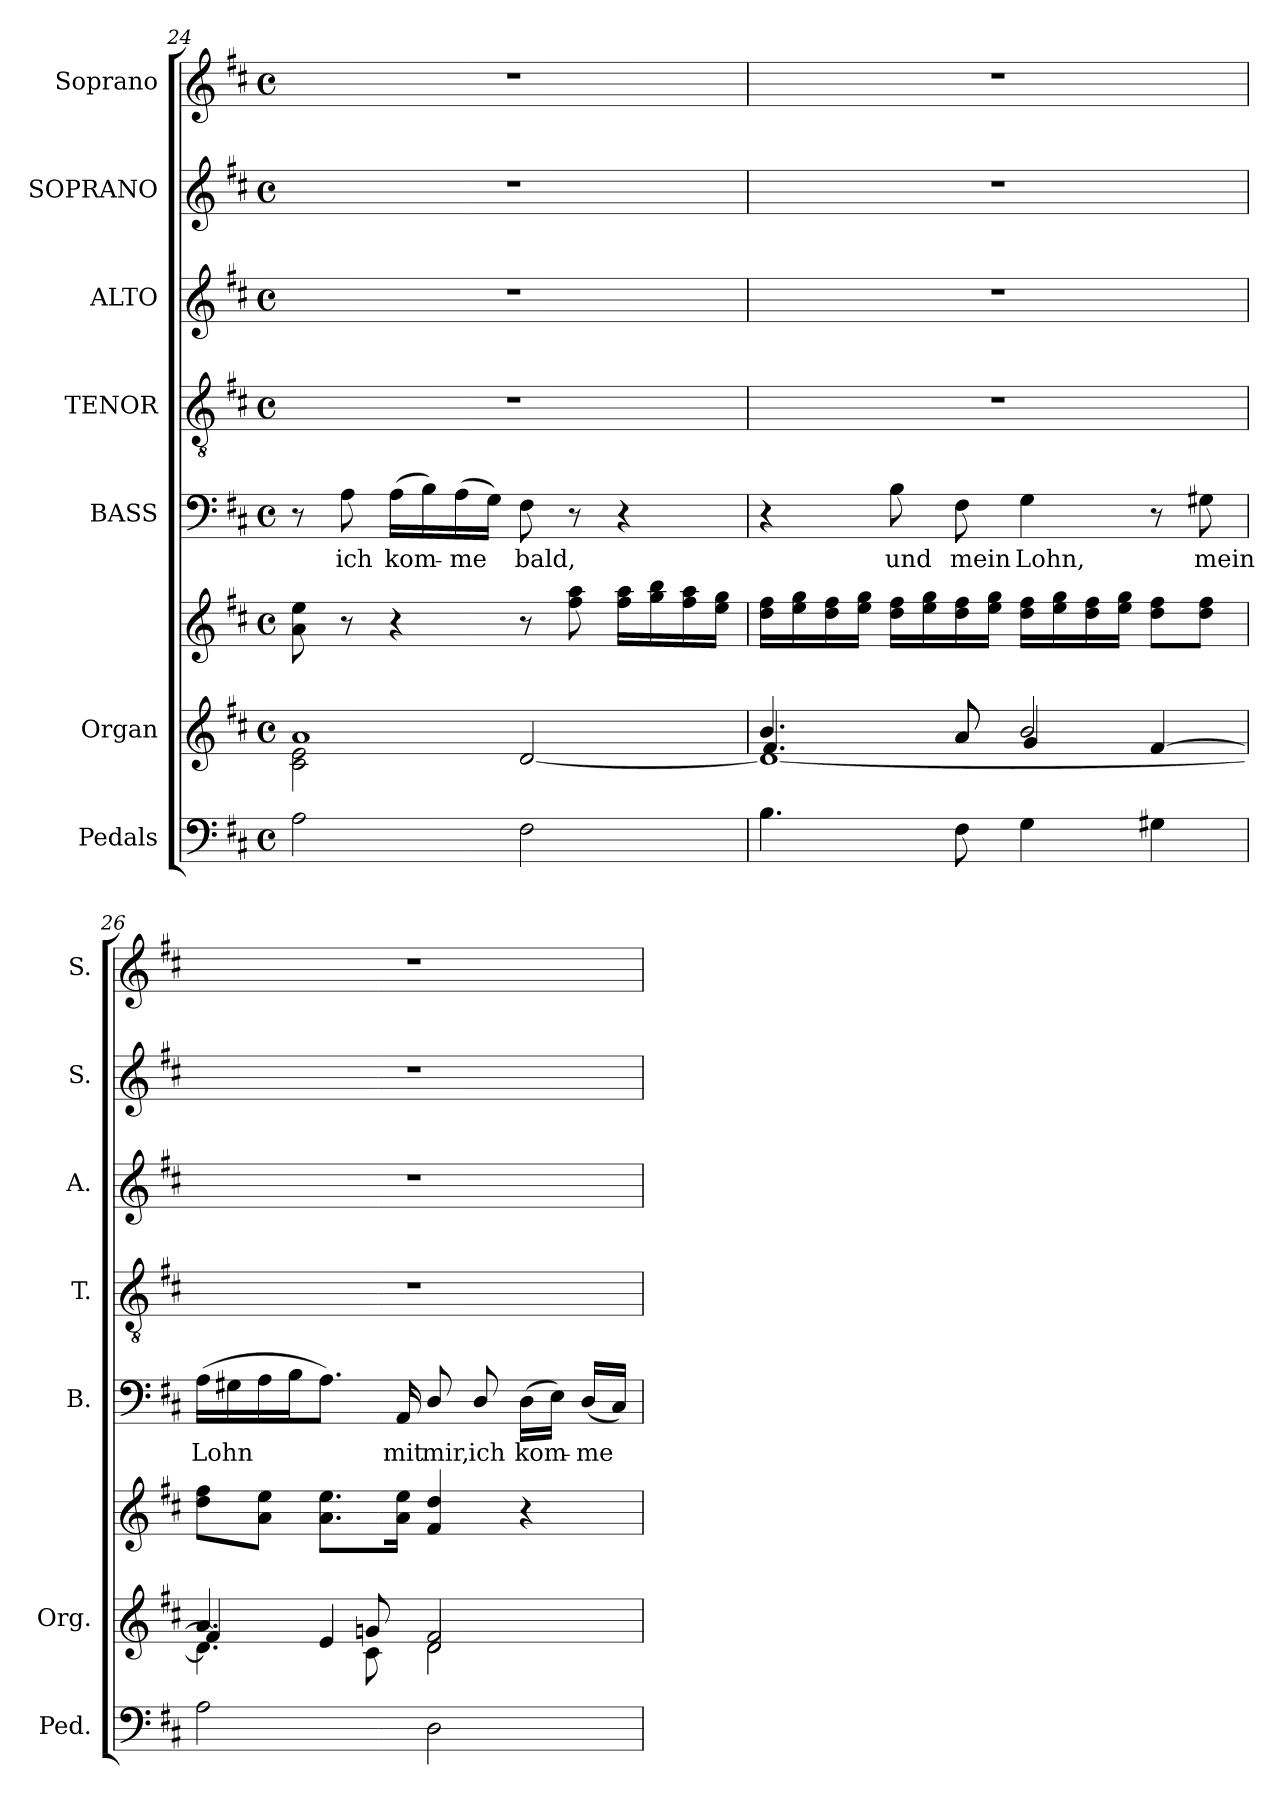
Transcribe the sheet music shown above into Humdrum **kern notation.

**kern	**kern	**kern	**kern	**text	**kern	**kern	**kern	**kern
*part7	*part6	*part6	*part5	*part5	*part4	*part3	*part2	*part1
*staff8	*staff7	*staff6	*staff5	*staff5	*staff4	*staff3	*staff2	*staff1
*I"Pedals	*I"Organ	*	*I"BASS	*	*I"TENOR	*I"ALTO	*I"SOPRANO	*I"Soprano
*I'Ped.	*I'Org.	*	*I'B.	*	*I'T.	*I'A.	*I'S.	*I'S.
*clefF4	*clefG2	*clefG2	*clefF4	*	*clefGv2	*clefG2	*clefG2	*clefG2
*	*	*	*	*	*ITrd7c12	*	*	*
*k[f#c#]	*k[f#c#]	*k[f#c#]	*k[f#c#]	*	*k[f#c#]	*k[f#c#]	*k[f#c#]	*k[f#c#]
*D:	*D:	*D:	*D:	*	*D:	*D:	*D:	*D:
*M4/4	*M4/4	*M4/4	*M4/4	*	*M4/4	*M4/4	*M4/4	*M4/4
*met(c)	*met(c)	*met(c)	*met(c)	*	*met(c)	*met(c)	*met(c)	*met(c)
=24	=24	=24	=24	=24	=24	=24	=24	=24
*	*^	*	*	*	*	*	*	*
2Ai\	1ai	2c#i\ 2ei	8ai\ 8eei	8r	.	1r	1r	1r	1r
!	!	!	!	!	!LO:LY:b:color=#000000	!	!	!	!
.	.	.	8r	8Ai\	ich	.	.	.	.
!	!	!	!	!	!LO:LY:b:color=#000000	!	!	!	!
.	.	.	4r	(16Ai\LL	kom-	.	.	.	.
.	.	.	.	16Bi\)	.	.	.	.	.
!	!	!	!	!	!LO:LY:b:color=#000000	!	!	!	!
.	.	.	.	(16Ai\	-me	.	.	.	.
.	.	.	.	16Gi\JJ)	.	.	.	.	.
!	!	!	!	!	!LO:LY:b:color=#000000	!	!	!	!
2F#i\	.	[2di/	8r	8F#i\	bald,	.	.	.	.
.	.	.	8ff#i\ 8aai	8r	.	.	.	.	.
.	.	.	16ff#i\ 16aaiLL	4r	.	.	.	.	.
.	.	.	16ggi\ 16bbi	.	.	.	.	.	.
.	.	.	16ff#i\ 16aai	.	.	.	.	.	.
.	.	.	16eei\ 16ggiJJ	.	.	.	.	.	.
!!LO:LB:g=z
=25	=25	=25	=25	=25	=25	=25	=25	=25	=25
*	*	*^	*	*	*	*	*	*	*
4.Bi\	4.bi/	1di_	4.f#i/	16ddi\ 16ff#iLL	4r	.	1r	1r	1r	1r
.	.	.	.	16eei\ 16ggi	.	.	.	.	.	.
.	.	.	.	16ddi\ 16ff#i	.	.	.	.	.	.
.	.	.	.	16eei\ 16ggiJJ	.	.	.	.	.	.
!	!	!	!	!	!	!LO:LY:b:color=#000000	!	!	!	!
.	.	.	.	16ddi\ 16ff#iLL	8Bi\	und	.	.	.	.
.	.	.	.	16eei\ 16ggi	.	.	.	.	.	.
!	!	!	!	!	!	!LO:LY:b:color=#000000	!	!	!	!
8F#i\	8ai/	.	8ai/	16ddi\ 16ff#i	8F#i\	mein	.	.	.	.
.	.	.	.	16eei\ 16ggiJJ	.	.	.	.	.	.
!	!	!	!	!	!	!LO:LY:b:color=#000000	!	!	!	!
4Gi\	2bi/	.	4gi/	16ddi\ 16ff#iLL	4Gi\	Lohn,	.	.	.	.
.	.	.	.	16eei\ 16ggi	.	.	.	.	.	.
.	.	.	.	16ddi\ 16ff#i	.	.	.	.	.	.
.	.	.	.	16eei\ 16ggiJJ	.	.	.	.	.	.
4G#Xi\	.	.	[4f#i/	8ddi\ 8ff#iL	8r	.	.	.	.	.
!	!	!	!	!	!	!LO:LY:b:color=#000000	!	!	!	!
.	.	.	.	8ddi\ 8ff#iJ	8G#Xi\	mein	.	.	.	.
=26	=26	=26	=26	=26	=26	=26	=26	=26	=26	=26
!	!	!	!	!	!	!LO:LY:b:color=#000000	!	!	!	!
2Ai\	4.ai/	4.di\]	4f#i/]	8ddi\ 8ff#iL	(16Ai\LL	Lohn	1r	1r	1r	1r
.	.	.	.	.	16G#Xi\	.	.	.	.	.
.	.	.	.	8ai\ 8eeiJ	16Ai\	.	.	.	.	.
.	.	.	.	.	16Bi\J	.	.	.	.	.
.	.	.	4ei/	8.ai\ 8.eeiL	8.Ai\J)	.	.	.	.	.
.	8gni/	8c#i\	.	.	.	.	.	.	.	.
!	!	!	!	!	!	!LO:LY:b:color=#000000	!	!	!	!
.	.	.	.	16ai\ 16eeiJk	16AAi/	mit	.	.	.	.
!	!	!	!	!	!	!LO:LY:b:color=#000000	!	!	!	!
2Di\	2f#i/	2di\	2di/	4f#i/ 4ddi	8Di/	mir,	.	.	.	.
!	!	!	!	!	!	!LO:LY:b:color=#000000	!	!	!	!
.	.	.	.	.	8Di/	ich	.	.	.	.
!	!	!	!	!	!	!LO:LY:b:color=#000000	!	!	!	!
.	.	.	.	4r	(16Di\LL	kom-	.	.	.	.
.	.	.	.	.	16Ei\JJ)	.	.	.	.	.
!	!	!	!	!	!	!LO:LY:b:color=#000000	!	!	!	!
.	.	.	.	.	(16Di/LL	-me	.	.	.	.
.	.	.	.	.	16C#i/JJ)	.	.	.	.	.
*	*v	*v	*v	*	*	*	*	*	*	*
=	=	=	=	=	=	=	=	=
*-	*-	*-	*-	*-	*-	*-	*-	*-
